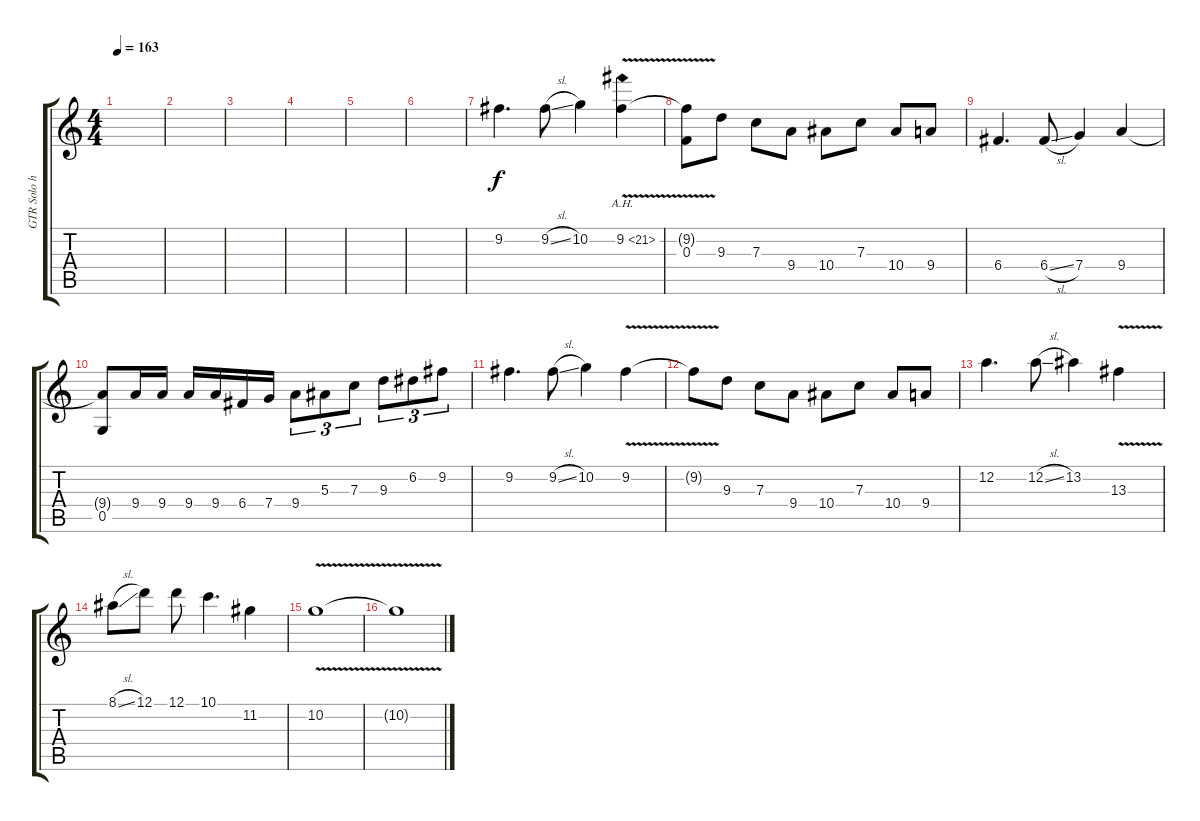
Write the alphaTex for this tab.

\track ("GTR Solo harmony" "GTR Solo h") {instrument overdrivenguitar}
\staff {score tabs}
\tuning (D4 A3 F3 C3 G2 C2) {hide}
\ts (4 4)
\tempo 163
\clef g2
\ks c
|
|
|
|
|
|
9.2.4{d} 9.2{sl}.8 10.2.4 9.2{ah 12 v}.4 |
(9.2{t} 0.3).8 9.3.8 7.3.8 9.4.8 10.4.8 7.3.8 10.4.8 9.4.8 |
6.4.4{d} 6.4{sl}.8 7.4.4 9.4.4 |
(9.4{t} 0.5).8 9.4.16 9.4.16 9.4.16 9.4.16 6.4.16 7.4.16 9.4.8{tu (3 2)} 5.3.8{tu (3 2)} 7.3.8{tu (3 2)} 9.3.8{tu (3 2)} 6.2.8{tu (3 2)} 9.2.8{tu (3 2)} |
9.2.4{d} 9.2{sl}.8 10.2.4 9.2{v}.4 |
9.2{t}.8 9.3.8 7.3.8 9.4.8 10.4.8 7.3.8 10.4.8 9.4.8 |
12.2.4{d} 12.2{sl}.8 13.2.4 13.3{v}.4 |
8.1{sl}.8 12.1.8 12.1.8 10.1.4{d} 11.2.4 |
10.2{v}.1 |
10.2{t}.1
